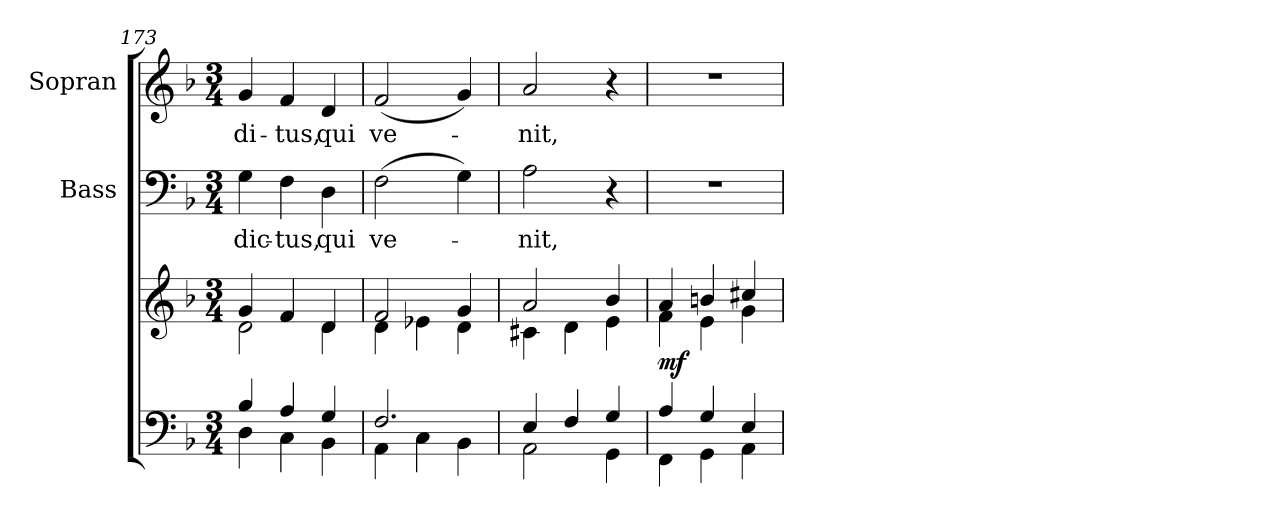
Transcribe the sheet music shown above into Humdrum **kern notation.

**kern	**kern	**dynam	**kern	**text	**kern	**text
*part3	*part3	*part3	*part2	*part2	*part1	*part1
*staff4	*staff3	*staff3/4	*staff2	*staff2	*staff1	*staff1
*	*	*	*I"Bass	*	*I"Sopran	*
*	*	*	*I'B.	*	*I'S.	*
*clefF4	*clefG2	*	*clefF4	*	*clefG2	*
*k[b-]	*k[b-]	*	*k[b-]	*	*k[b-]	*
*F:	*F:	*	*F:	*	*F:	*
*M3/4	*M3/4	*	*M3/4	*	*M3/4	*
=173	=173	=173	=173	=173	=173	=173
*^	*^	*	*	*	*	*
!	!	!	!	!	!	!LO:LY:b	!	!LO:LY:b
4B-/	4D\	4g/	2d\	.	4G\	-dic-	4g/	-di-
!	!	!	!	!	!	!LO:LY:b	!	!LO:LY:b
4A/	4C\	4f/	.	.	4F\	-tus,	4f/	-tus,
!	!	!	!	!	!	!LO:LY:b	!	!LO:LY:b
4G/	4BB-\	4d/	4d\	.	4D\	qui	4d/	qui
=174	=174	=174	=174	=174	=174	=174	=174	=174
!	!	!	!	!	!	!LO:LY:b	!	!LO:LY:b
2.F/	4AA\	2f/	4d\	.	(>2F\	ve-	(<2f/	ve-
.	4C\	.	4e-X\	.	.	.	.	.
.	4BB-\	4g/	4d\	.	4G\)	.	4g/)	.
=175	=175	=175	=175	=175	=175	=175	=175	=175
!	!	!	!	!	!	!LO:LY:b	!	!LO:LY:b
4E/	2AA\	2a/	4c#X\	.	2A\	-nit,	2a/	-nit,
4F/	.	.	4d\	.	.	.	.	.
4G/	4GG\	4b-/	4e\	.	4r	.	4r	.
=176	=176	=176	=176	=176	=176	=176	=176	=176
!	!	!	!	!LO:DY:b	!	!	!	!
4A/	4FF\	4a/	4f\	mf	2.r	.	2.r	.
4G/	4GG\	4b/	4e\	.	.	.	.	.
4E/	4AA\	4cc#X/	4g\	.	.	.	.	.
*v	*v	*	*	*	*	*	*	*
*	*v	*v	*	*	*	*	*
=	=	=	=	=	=	=
*-	*-	*-	*-	*-	*-	*-
